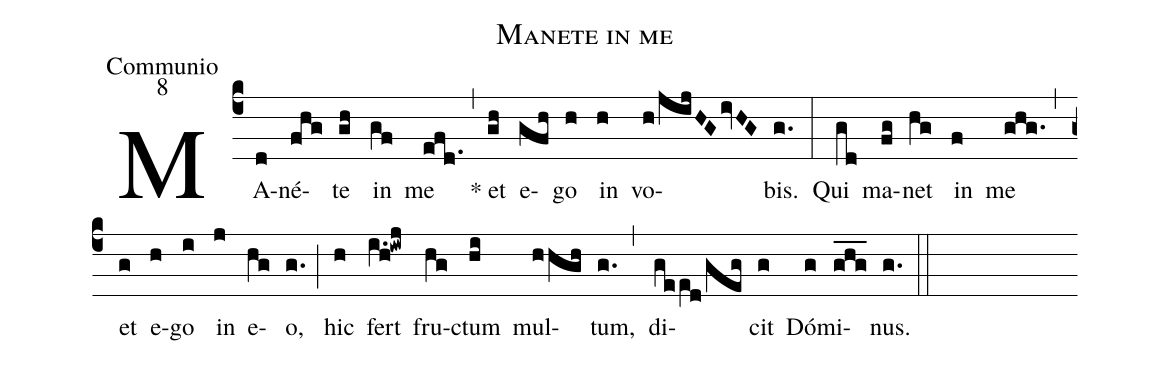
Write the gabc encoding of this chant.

name:Manete in me;
office-part:Communio;
mode:8;
%%
(c4) MA(d)né(fhg)te(gh) in(gf) me(efd.1) (,) * et(gh) e(gfh)go(h) in(h) vo(h/jijHGivHG)bis.(g.) (:) Qui(gd) ma(fg)net(hg) in(f) me(ghg.) (,) et(g) e(h)go(i) in(j) e(hg)o,(g.) (;) hic(h) fert(i.h!iwj) fru(hg)ctum(hi) mul(hhgh)tum,(g.) (,) di(gee[ll:1]d/geg)cit(g) Dó(g)mi(ghg___)nus.(g.) (::)
